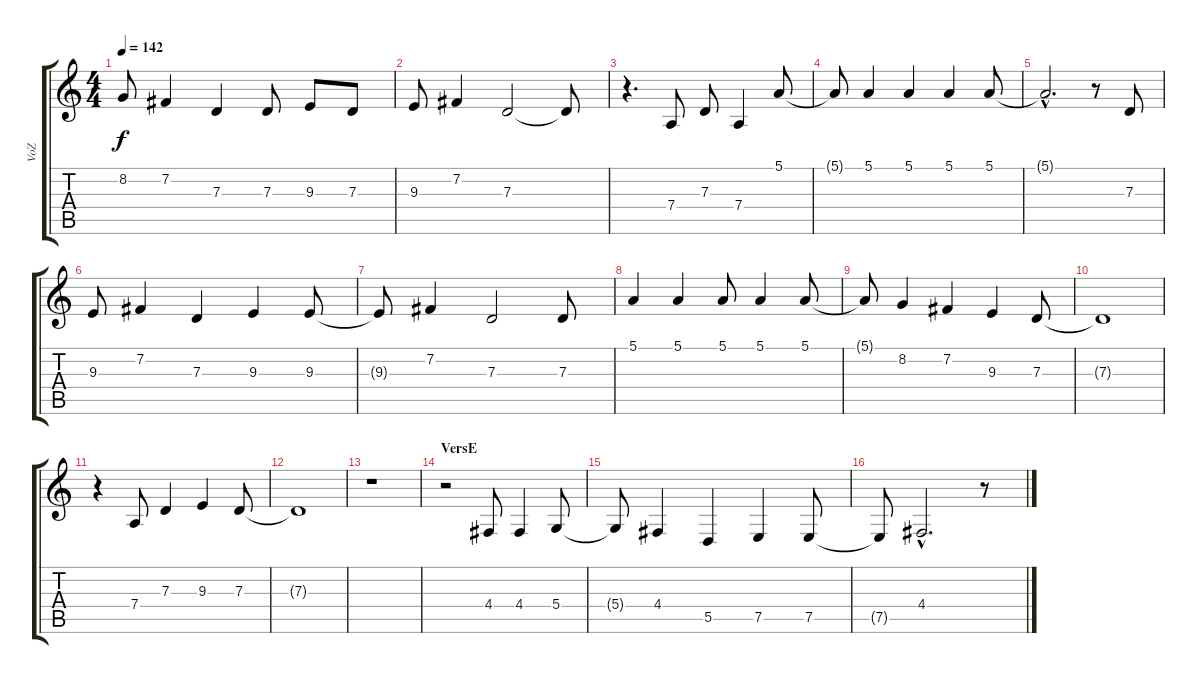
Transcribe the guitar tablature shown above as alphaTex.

\track ("VoZ" "VoZ") {instrument clarinet}
\staff {score tabs}
\tuning (E4 B3 G3 D3 A2 E2) {hide}
\ts (4 4)
\tempo 142
\clef g2
\ks c
8.2{t}.8{dy f} 7.2.4 7.3.4 7.3.8 9.3.8 7.3.8 |
9.3.8 7.2.4 7.3.2 7.3{t}.8 |
r.4{d} 7.4.8 7.3.8 7.4.4 5.1.8 |
5.1{t}.8 5.1.4 5.1.4 5.1.4 5.1.8 |
5.1{hac t}.2{d} r.8 7.3.8 |
9.3.8 7.2.4 7.3.4 9.3.4 9.3.8 |
9.3{t}.8 7.2.4 7.3.2 7.3.8 |
5.1.4 5.1.4 5.1.8 5.1.4 5.1.8 |
5.1{t}.8 8.2.4 7.2.4 9.3.4 7.3.8 |
7.3{t}.1 |
r.4 7.4.8 7.3.4 9.3.4 7.3.8 |
7.3{t}.1 |
r.1 |
\section ("" "VersE")
r.2 4.4.8 4.4.4 5.4.8 |
5.4{t}.8 4.4.4 5.5.4 7.5.4 7.5.8 |
7.5{t}.8 4.4{hac}.2{d} r.8
